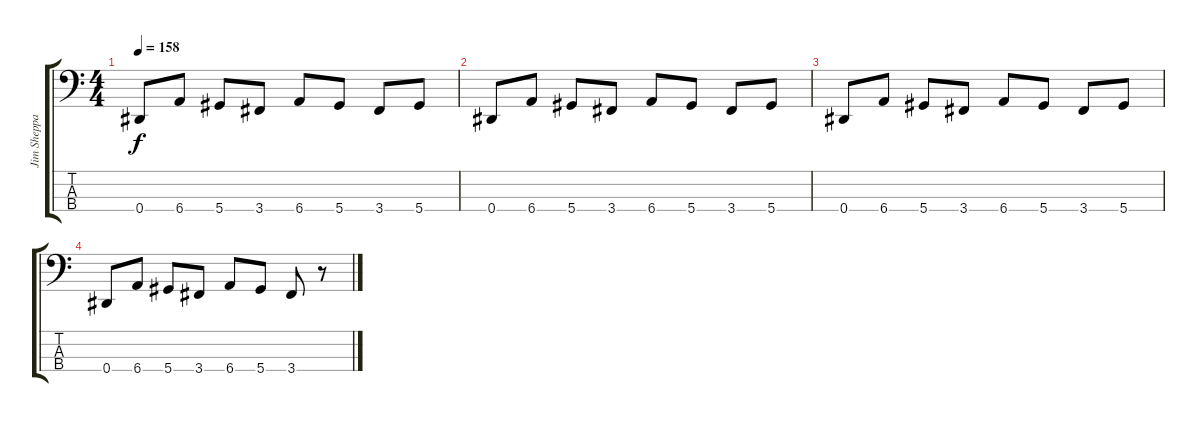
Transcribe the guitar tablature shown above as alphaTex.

\track ("Jim Sheppard" "Jim Sheppa") {instrument electricbasspick}
\staff {score tabs}
\tuning (Gb2 Db2 Ab1 Eb1) {hide}
\ts (4 4)
\tempo 158
\clef f4
\ks c
0.4.8{dy f} 6.4.8 5.4.8 3.4.8 6.4.8 5.4.8 3.4.8 5.4.8 |
0.4.8 6.4.8 5.4.8 3.4.8 6.4.8 5.4.8 3.4.8 5.4.8 |
0.4.8 6.4.8 5.4.8 3.4.8 6.4.8 5.4.8 3.4.8 5.4.8 |
0.4.8 6.4.8 5.4.8 3.4.8 6.4.8 5.4.8 3.4.8 r.8
